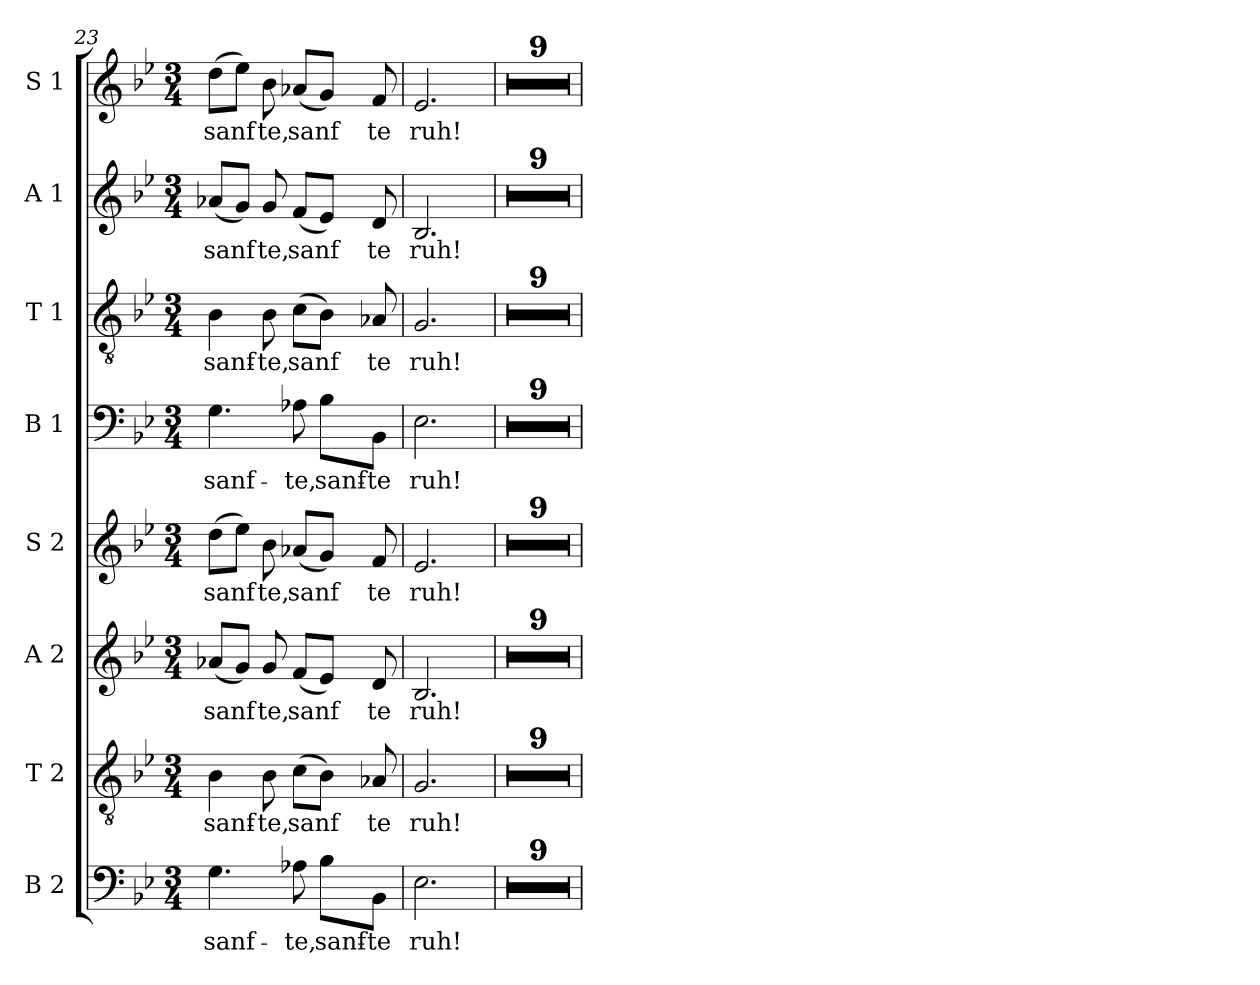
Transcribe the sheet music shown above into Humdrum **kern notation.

**kern	**text	**kern	**text	**kern	**text	**kern	**text	**kern	**text	**kern	**text	**kern	**text	**kern	**text
*part8	*part8	*part7	*part7	*part6	*part6	*part5	*part5	*part4	*part4	*part3	*part3	*part2	*part2	*part1	*part1
*staff8	*staff8	*staff7	*staff7	*staff6	*staff6	*staff5	*staff5	*staff4	*staff4	*staff3	*staff3	*staff2	*staff2	*staff1	*staff1
*I"B 2	*	*I"T 2	*	*I"A 2	*	*I"S 2	*	*I"B 1	*	*I"T 1	*	*I"A 1	*	*I"S 1	*
*clefF4	*	*clefGv2	*	*clefG2	*	*clefG2	*	*clefF4	*	*clefGv2	*	*clefG2	*	*clefG2	*
*k[b-e-]	*	*k[b-e-]	*	*k[b-e-]	*	*k[b-e-]	*	*k[b-e-]	*	*k[b-e-]	*	*k[b-e-]	*	*k[b-e-]	*
*B-:	*	*B-:	*	*B-:	*	*B-:	*	*B-:	*	*B-:	*	*B-:	*	*B-:	*
*M3/4	*	*M3/4	*	*M3/4	*	*M3/4	*	*M3/4	*	*M3/4	*	*M3/4	*	*M3/4	*
=23	=23	=23	=23	=23	=23	=23	=23	=23	=23	=23	=23	=23	=23	=23	=23
!	!LO:LY:b	!	!LO:LY:b	!	!LO:LY:b	!	!LO:LY:b	!	!LO:LY:b	!	!LO:LY:b	!	!LO:LY:b	!	!LO:LY:b
4.G\	sanf-	4B-\	sanf-	(<8a-X/L	sanf	(>8dd\L	sanf	4.G\	sanf-	4B-\	sanf-	(<8a-X/L	sanf	(>8dd\L	sanf
.	.	.	.	8g/J)	.	8ee-\J)	.	.	.	.	.	8g/J)	.	8ee-\J)	.
!	!	!	!LO:LY:b	!	!LO:LY:b	!	!LO:LY:b	!	!	!	!LO:LY:b	!	!LO:LY:b	!	!LO:LY:b
.	.	8B-\	-te,	8g/	te,	8b-\	te,	.	.	8B-\	-te,	8g/	te,	8b-\	te,
!	!LO:LY:b	!	!LO:LY:b	!	!LO:LY:b	!	!LO:LY:b	!	!LO:LY:b	!	!LO:LY:b	!	!LO:LY:b	!	!LO:LY:b
8A-X\	-te,	(>8c\L	sanf	(<8f/L	sanf	(<8a-X/L	sanf	8A-X\	-te,	(>8c\L	sanf	(<8f/L	sanf	(<8a-X/L	sanf
!	!LO:LY:b	!	!	!	!	!	!	!	!LO:LY:b	!	!	!	!	!	!
8B-\L	sanf-	8B-\J)	.	8e-/J)	.	8g/J)	.	8B-\L	sanf-	8B-\J)	.	8e-/J)	.	8g/J)	.
!	!LO:LY:b	!	!LO:LY:b	!	!LO:LY:b	!	!LO:LY:b	!	!LO:LY:b	!	!LO:LY:b	!	!LO:LY:b	!	!LO:LY:b
8BB-\J	-te	8A-X/	te	8d/	te	8f/	te	8BB-\J	-te	8A-X/	te	8d/	te	8f/	te
=24	=24	=24	=24	=24	=24	=24	=24	=24	=24	=24	=24	=24	=24	=24	=24
!	!LO:LY:b	!	!LO:LY:b	!	!LO:LY:b	!	!LO:LY:b	!	!LO:LY:b	!	!LO:LY:b	!	!LO:LY:b	!	!LO:LY:b
2.E-\	ruh!	2.G/	ruh!	2.B-/	ruh!	2.e-/	ruh!	2.E-\	ruh!	2.G/	ruh!	2.B-/	ruh!	2.e-/	ruh!
!!LO:PB:g=z
=25	=25	=25	=25	=25	=25	=25	=25	=25	=25	=25	=25	=25	=25	=25	=25
2.r	.	2.r	.	2.r	.	2.r	.	2.r	.	2.r	.	2.r	.	2.r	.
=26	=26	=26	=26	=26	=26	=26	=26	=26	=26	=26	=26	=26	=26	=26	=26
2.r	.	2.r	.	2.r	.	2.r	.	2.r	.	2.r	.	2.r	.	2.r	.
=27	=27	=27	=27	=27	=27	=27	=27	=27	=27	=27	=27	=27	=27	=27	=27
2.r	.	2.r	.	2.r	.	2.r	.	2.r	.	2.r	.	2.r	.	2.r	.
=28	=28	=28	=28	=28	=28	=28	=28	=28	=28	=28	=28	=28	=28	=28	=28
2.r	.	2.r	.	2.r	.	2.r	.	2.r	.	2.r	.	2.r	.	2.r	.
=29	=29	=29	=29	=29	=29	=29	=29	=29	=29	=29	=29	=29	=29	=29	=29
2.r	.	2.r	.	2.r	.	2.r	.	2.r	.	2.r	.	2.r	.	2.r	.
=30	=30	=30	=30	=30	=30	=30	=30	=30	=30	=30	=30	=30	=30	=30	=30
2.r	.	2.r	.	2.r	.	2.r	.	2.r	.	2.r	.	2.r	.	2.r	.
=31	=31	=31	=31	=31	=31	=31	=31	=31	=31	=31	=31	=31	=31	=31	=31
2.r	.	2.r	.	2.r	.	2.r	.	2.r	.	2.r	.	2.r	.	2.r	.
=32	=32	=32	=32	=32	=32	=32	=32	=32	=32	=32	=32	=32	=32	=32	=32
2.r	.	2.r	.	2.r	.	2.r	.	2.r	.	2.r	.	2.r	.	2.r	.
=33	=33	=33	=33	=33	=33	=33	=33	=33	=33	=33	=33	=33	=33	=33	=33
2.r	.	2.r	.	2.r	.	2.r	.	2.r	.	2.r	.	2.r	.	2.r	.
=	=	=	=	=	=	=	=	=	=	=	=	=	=	=	=
*-	*-	*-	*-	*-	*-	*-	*-	*-	*-	*-	*-	*-	*-	*-	*-
